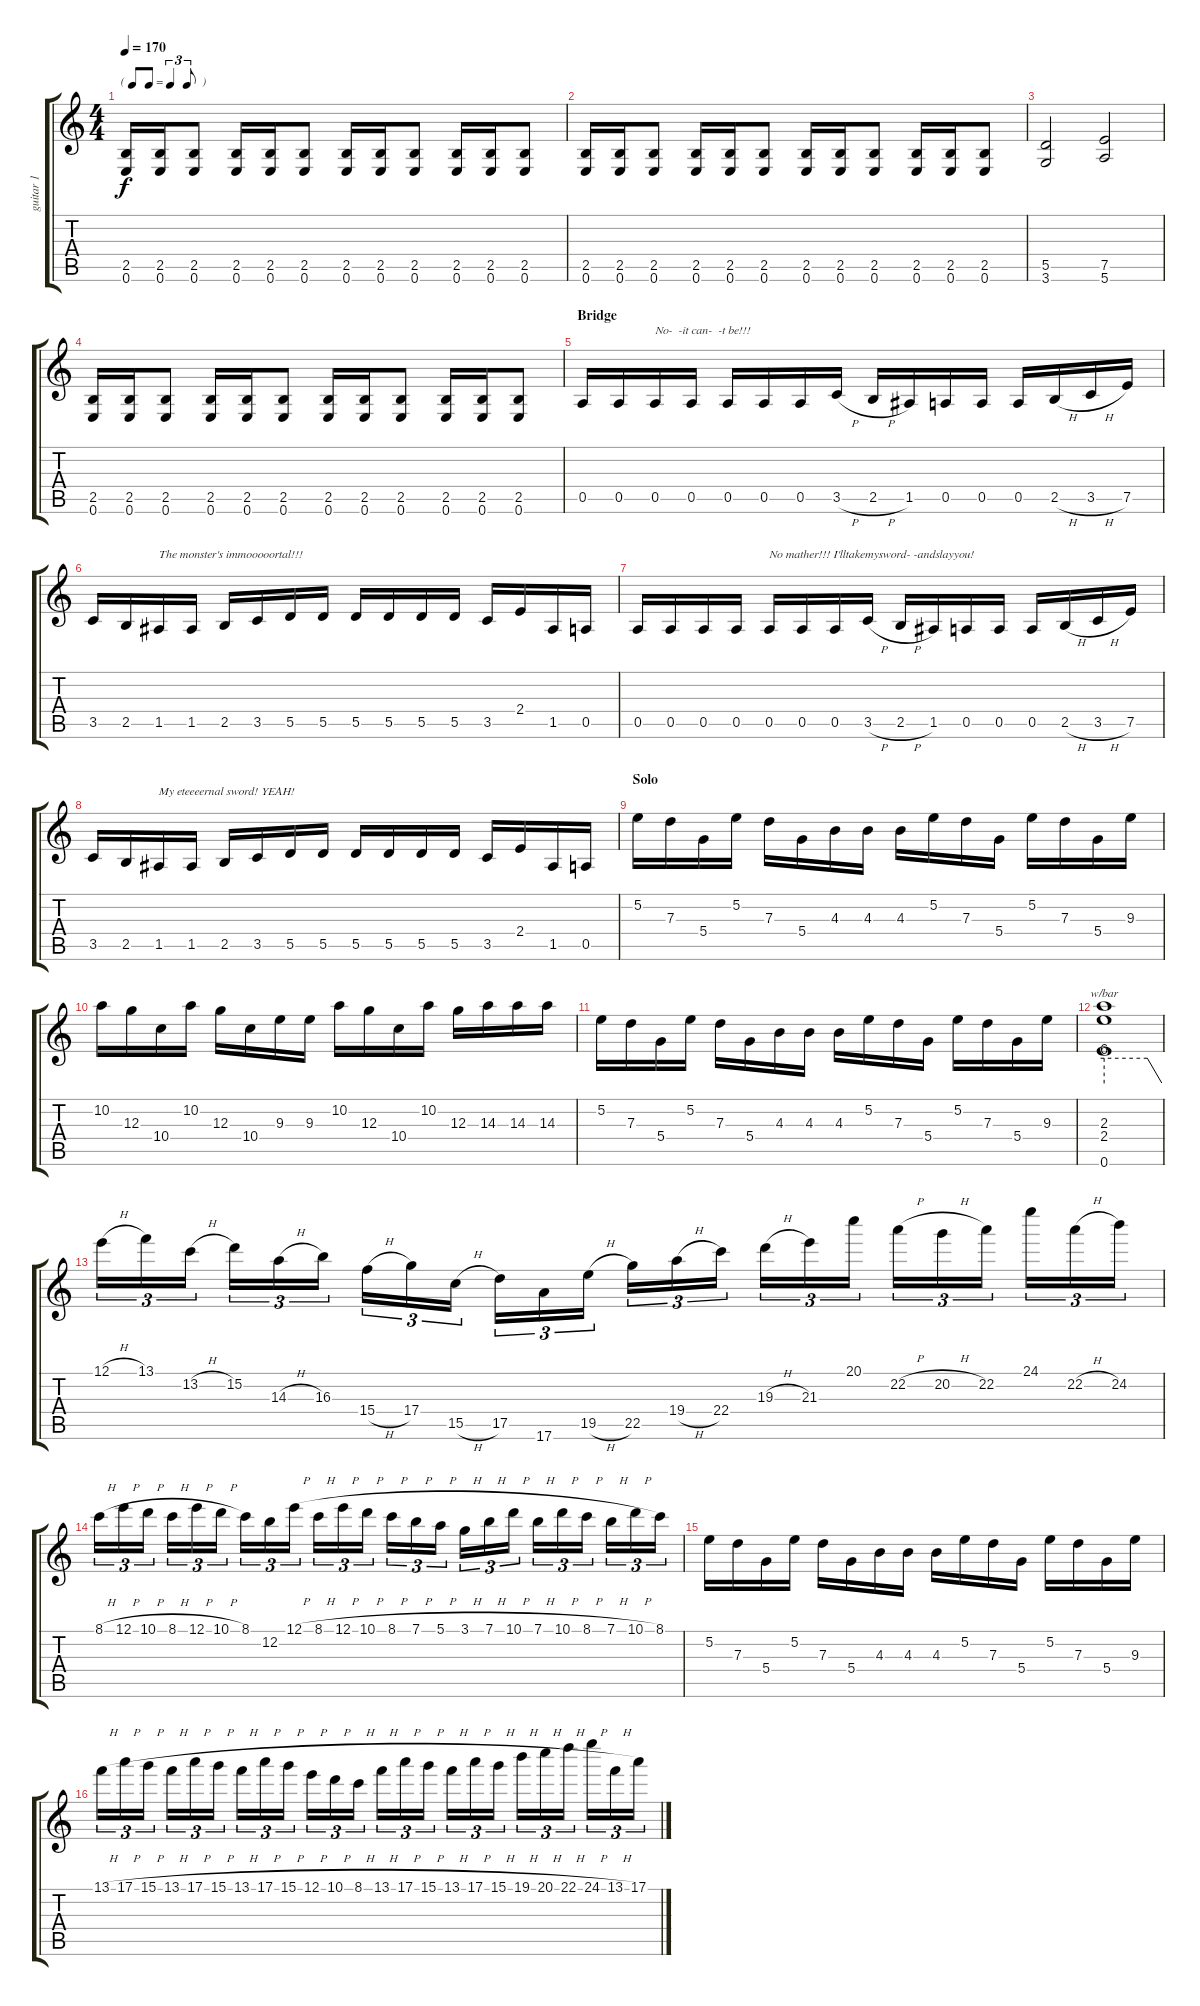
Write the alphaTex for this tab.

\track ("guitar 1" "guitar 1") {instrument distortionguitar}
\staff {score tabs}
\tuning (E4 B3 G3 D3 A2 E2) {hide}
\ts (4 4)
\tf triplet8th
\tempo 170
\clef g2
\ks c
(2.5 0.6).16{dy f} (2.5 0.6).16 (2.5 0.6).8 (2.5 0.6).16 (2.5 0.6).16 (2.5 0.6).8 (2.5 0.6).16 (2.5 0.6).16 (2.5 0.6).8 (2.5 0.6).16 (2.5 0.6).16 (2.5 0.6).8 |
(2.5 0.6).16 (2.5 0.6).16 (2.5 0.6).8 (2.5 0.6).16 (2.5 0.6).16 (2.5 0.6).8 (2.5 0.6).16 (2.5 0.6).16 (2.5 0.6).8 (2.5 0.6).16 (2.5 0.6).16 (2.5 0.6).8 |
(5.5 3.6).2 (7.5 5.6).2 |
(2.5 0.6).16 (2.5 0.6).16 (2.5 0.6).8 (2.5 0.6).16 (2.5 0.6).16 (2.5 0.6).8 (2.5 0.6).16 (2.5 0.6).16 (2.5 0.6).8 (2.5 0.6).16 (2.5 0.6).16 (2.5 0.6).8 |
\section ("" "Bridge")
0.5.16 0.5.16 0.5.16{txt "No-  -it can-  -t be!!!"} 0.5.16 0.5.16 0.5.16 0.5.16 3.5{h}.16 2.5{h}.16 1.5.16 0.5.16 0.5.16 0.5.16 2.5{h}.16 3.5{h}.16 7.5.16 |
3.5.16 2.5.16 1.5.16{txt "The monster's immooooortal!!!"} 1.5.16 2.5.16 3.5.16 5.5.16 5.5.16 5.5.16 5.5.16 5.5.16 5.5.16 3.5.16 2.4.16 1.5.16 0.5.16 |
0.5.16 0.5.16 0.5.16 0.5.16 0.5.16{txt "No mather!!! I'lltakemysword- -andslayyou!"} 0.5.16 0.5.16 3.5{h}.16 2.5{h}.16 1.5.16 0.5.16 0.5.16 0.5.16 2.5{h}.16 3.5{h}.16 7.5.16 |
3.5.16 2.5.16 1.5.16{txt "My eteeeernal sword! YEAH!"} 1.5.16 2.5.16 3.5.16 5.5.16 5.5.16 5.5.16 5.5.16 5.5.16 5.5.16 3.5.16 2.4.16 1.5.16 0.5.16 |
\section ("" "Solo")
5.2.16 7.3.16 5.4.16 5.2.16 7.3.16 5.4.16 4.3.16 4.3.16 4.3.16 5.2.16 7.3.16 5.4.16 5.2.16 7.3.16 5.4.16 9.3.16 |
10.2.16 12.3.16 10.4.16 10.2.16 12.3.16 10.4.16 9.3.16 9.3.16 10.2.16 12.3.16 10.4.16 10.2.16 12.3.16 14.3.16 14.3.16 14.3.16 |
5.2.16 7.3.16 5.4.16 5.2.16 7.3.16 5.4.16 4.3.16 4.3.16 4.3.16 5.2.16 7.3.16 5.4.16 5.2.16 7.3.16 5.4.16 9.3.16 |
(2.3 2.4 0.6).1{tbe (custom default 0 24 45 24 60 0)} |
12.1{h}.16{tu (3 2)} 13.1.16{tu (3 2)} 13.2{h}.16{tu (3 2)} 15.2.16{tu (3 2)} 14.3{h}.16{tu (3 2)} 16.3.16{tu (3 2)} 15.4{h}.16{tu (3 2)} 17.4.16{tu (3 2)} 15.5{h}.16{tu (3 2)} 17.5.16{tu (3 2)} 17.6.16{tu (3 2)} 19.5{h}.16{tu (3 2)} 22.5.16{tu (3 2)} 19.4{h}.16{tu (3 2)} 22.4.16{tu (3 2)} 19.3{h}.16{tu (3 2)} 21.3.16{tu (3 2)} 20.1.16{tu (3 2)} 22.2{h}.16{tu (3 2)} 20.2{h}.16{tu (3 2)} 22.2.16{tu (3 2)} 24.1.16{tu (3 2)} 22.2{h}.16{tu (3 2)} 24.2.16{tu (3 2)} |
8.1{h}.16{tu (3 2)} 12.1{h}.16{tu (3 2)} 10.1{h}.16{tu (3 2)} 8.1{h}.16{tu (3 2)} 12.1{h}.16{tu (3 2)} 10.1{h}.16{tu (3 2)} 8.1.16{tu (3 2)} 12.2.16{tu (3 2)} 12.1{h}.16{tu (3 2)} 8.1{h}.16{tu (3 2)} 12.1{h}.16{tu (3 2)} 10.1{h}.16{tu (3 2)} 8.1{h}.16{tu (3 2)} 7.1{h}.16{tu (3 2)} 5.1{h}.16{tu (3 2)} 3.1{h}.16{tu (3 2)} 7.1{h}.16{tu (3 2)} 10.1{h}.16{tu (3 2)} 7.1{h}.16{tu (3 2)} 10.1{h}.16{tu (3 2)} 8.1{h}.16{tu (3 2)} 7.1{h}.16{tu (3 2)} 10.1{h}.16{tu (3 2)} 8.1.16{tu (3 2)} |
5.2.16 7.3.16 5.4.16 5.2.16 7.3.16 5.4.16 4.3.16 4.3.16 4.3.16 5.2.16 7.3.16 5.4.16 5.2.16 7.3.16 5.4.16 9.3.16 |
13.1{h}.16{tu (3 2)} 17.1{h}.16{tu (3 2)} 15.1{h}.16{tu (3 2)} 13.1{h}.16{tu (3 2)} 17.1{h}.16{tu (3 2)} 15.1{h}.16{tu (3 2)} 13.1{h}.16{tu (3 2)} 17.1{h}.16{tu (3 2)} 15.1{h}.16{tu (3 2)} 12.1{h}.16{tu (3 2)} 10.1{h}.16{tu (3 2)} 8.1{h}.16{tu (3 2)} 13.1{h}.16{tu (3 2)} 17.1{h}.16{tu (3 2)} 15.1{h}.16{tu (3 2)} 13.1{h}.16{tu (3 2)} 17.1{h}.16{tu (3 2)} 15.1{h}.16{tu (3 2)} 19.1{h}.16{tu (3 2)} 20.1{h}.16{tu (3 2)} 22.1{h}.16{tu (3 2)} 24.1{h}.16{tu (3 2)} 13.1{h}.16{tu (3 2)} 17.1.16{tu (3 2)}
